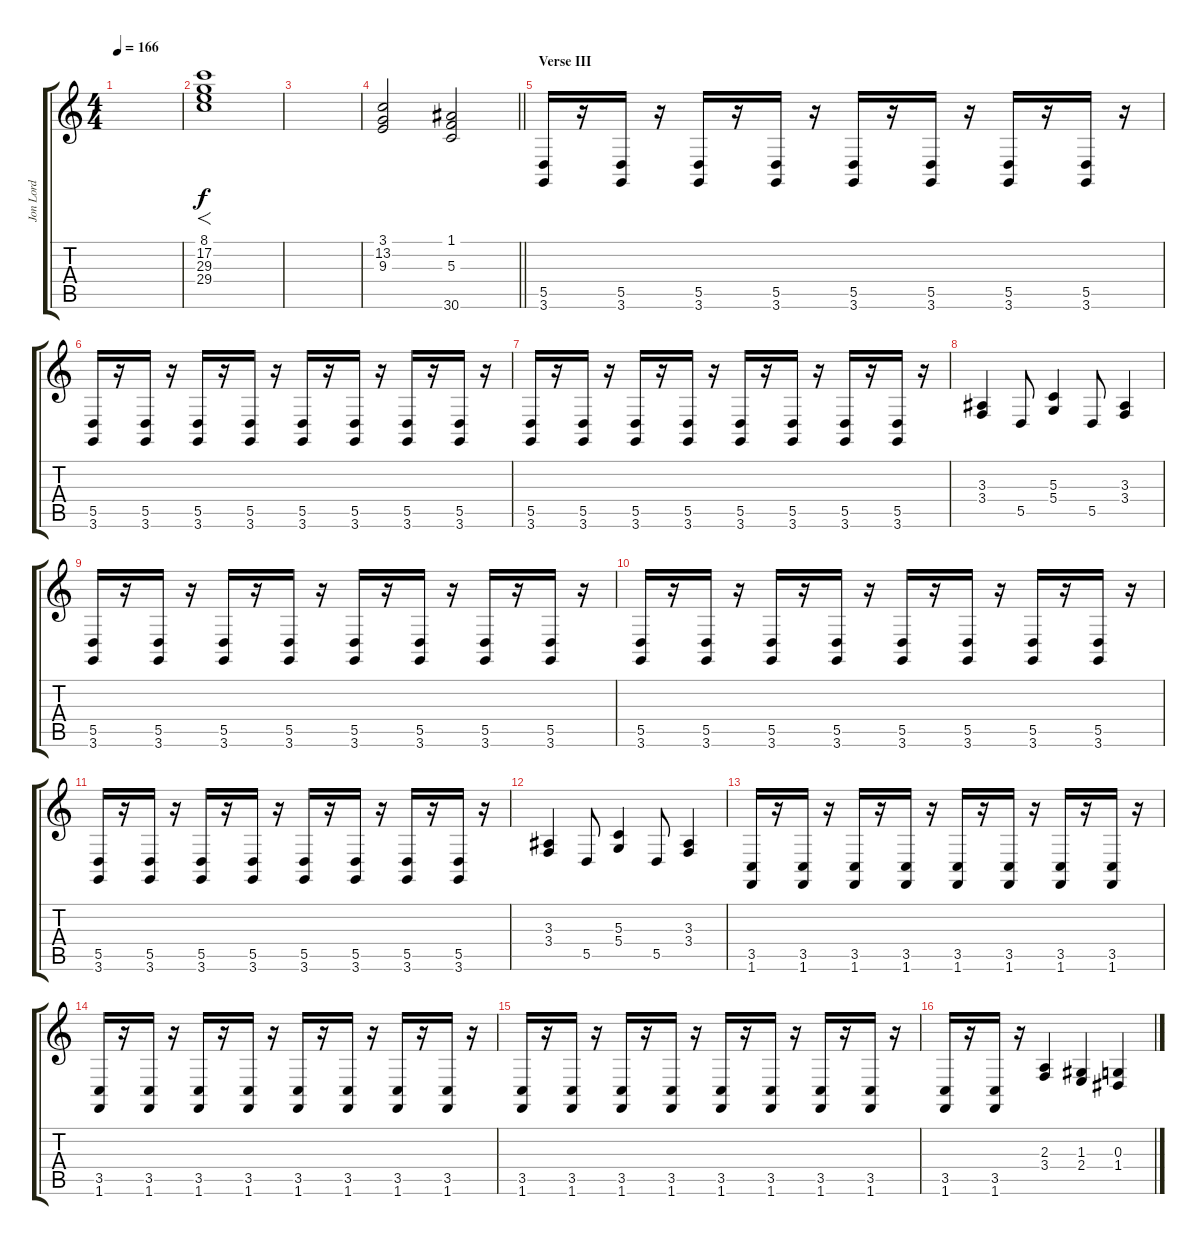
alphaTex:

\track ("Jon Lord" "Jon Lord") {instrument rockorgan}
\staff {score tabs}
\tuning (E4 B3 G3 D3 A2 E2) {hide}
\ts (4 4)
\tempo 166
\clef g2
\ks c
|
(8.1 17.2 29.3 29.4).1{f} |
|
\barLineRight lightlight
(3.1 13.2 9.3).2 (1.1 5.3 30.6).2 |
\section ("" "Verse III")
(5.5 3.6).16 r.16 (5.5 3.6).16 r.16 (5.5 3.6).16 r.16 (5.5 3.6).16 r.16 (5.5 3.6).16 r.16 (5.5 3.6).16 r.16 (5.5 3.6).16 r.16 (5.5 3.6).16 r.16 |
(5.5 3.6).16 r.16 (5.5 3.6).16 r.16 (5.5 3.6).16 r.16 (5.5 3.6).16 r.16 (5.5 3.6).16 r.16 (5.5 3.6).16 r.16 (5.5 3.6).16 r.16 (5.5 3.6).16 r.16 |
(5.5 3.6).16 r.16 (5.5 3.6).16 r.16 (5.5 3.6).16 r.16 (5.5 3.6).16 r.16 (5.5 3.6).16 r.16 (5.5 3.6).16 r.16 (5.5 3.6).16 r.16 (5.5 3.6).16 r.16 |
(3.3 3.4).4 5.5.8 (5.3 5.4).4 5.5.8 (3.3 3.4).4 |
(5.5 3.6).16 r.16 (5.5 3.6).16 r.16 (5.5 3.6).16 r.16 (5.5 3.6).16 r.16 (5.5 3.6).16 r.16 (5.5 3.6).16 r.16 (5.5 3.6).16 r.16 (5.5 3.6).16 r.16 |
(5.5 3.6).16 r.16 (5.5 3.6).16 r.16 (5.5 3.6).16 r.16 (5.5 3.6).16 r.16 (5.5 3.6).16 r.16 (5.5 3.6).16 r.16 (5.5 3.6).16 r.16 (5.5 3.6).16 r.16 |
(5.5 3.6).16 r.16 (5.5 3.6).16 r.16 (5.5 3.6).16 r.16 (5.5 3.6).16 r.16 (5.5 3.6).16 r.16 (5.5 3.6).16 r.16 (5.5 3.6).16 r.16 (5.5 3.6).16 r.16 |
(3.3 3.4).4 5.5.8 (5.3 5.4).4 5.5.8 (3.3 3.4).4 |
(3.5 1.6).16 r.16 (3.5 1.6).16 r.16 (3.5 1.6).16 r.16 (3.5 1.6).16 r.16 (3.5 1.6).16 r.16 (3.5 1.6).16 r.16 (3.5 1.6).16 r.16 (3.5 1.6).16 r.16 |
(3.5 1.6).16 r.16 (3.5 1.6).16 r.16 (3.5 1.6).16 r.16 (3.5 1.6).16 r.16 (3.5 1.6).16 r.16 (3.5 1.6).16 r.16 (3.5 1.6).16 r.16 (3.5 1.6).16 r.16 |
(3.5 1.6).16 r.16 (3.5 1.6).16 r.16 (3.5 1.6).16 r.16 (3.5 1.6).16 r.16 (3.5 1.6).16 r.16 (3.5 1.6).16 r.16 (3.5 1.6).16 r.16 (3.5 1.6).16 r.16 |
(3.5 1.6).16 r.16 (3.5 1.6).16 r.16 (2.3 3.4).4 (1.3 2.4).4 (0.3 1.4).4
